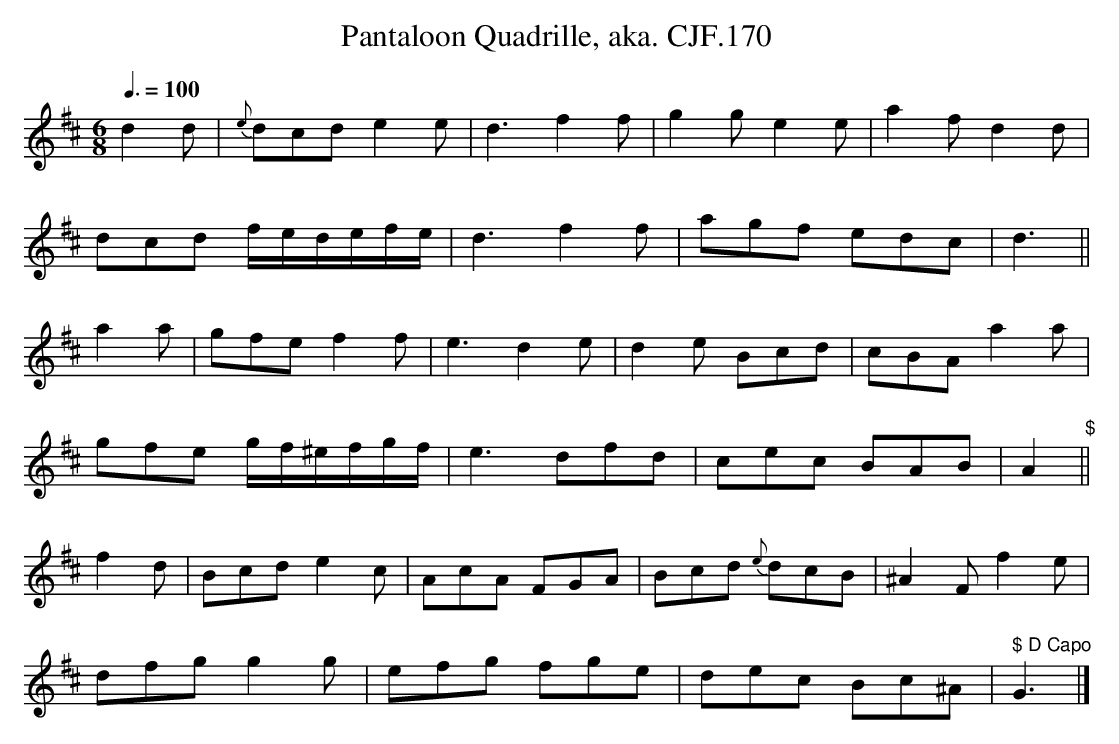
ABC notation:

X:1
T:Pantaloon Quadrille, aka. CJF.170
M:6/8
L:1/8
Q:3/8=100
K:D
d2d|{e}dcde2e|d3f2f|g2ge2e|a2fd2d|
dcd f/e/d/e/f/e/|d3f2f|agf edc|d3||
a2a|gfef2f|e3d2e|d2e Bcd|cBAa2a|
gfe g/f/^e/f/g/f/|e3dfd|cec BAB|A2"$"||
f2d|Bcde2c|AcA FGA|Bcd {e}dcB|^A2Ff2e|
dfgg2g|efg fge|dec Bc^A|" $ D Capo"G3|]
